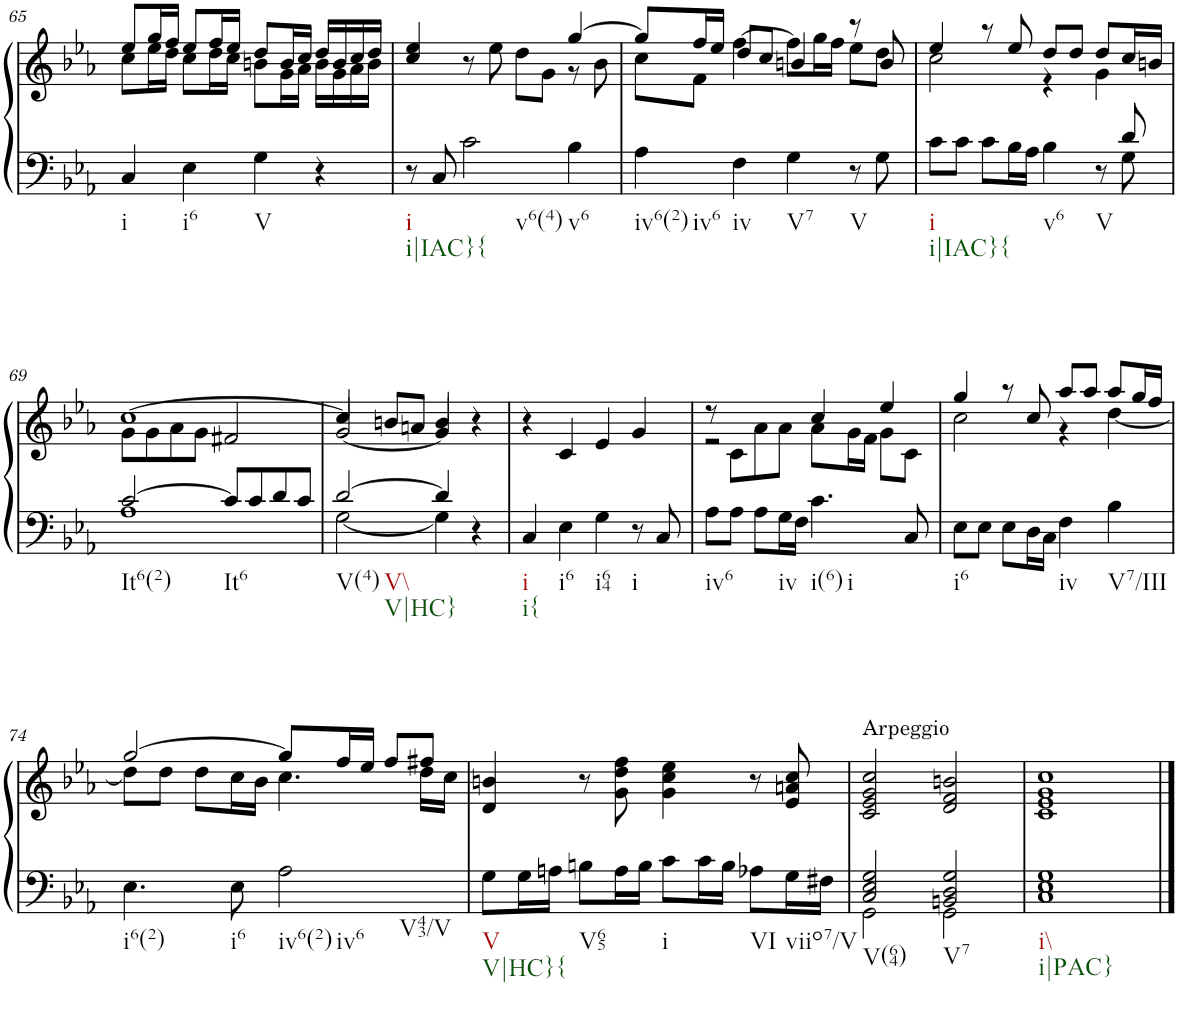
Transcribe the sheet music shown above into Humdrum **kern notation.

**kern	**kern
*part1	*part1
*staff2	*staff1
*I"Piano	*
*I'Pno.	*
!!LO:PB:g=z
*clefF4	*clefG2
*k[b-e-a-]	*k[b-e-a-]
*M4/4	*M4/4
*met(c)	*met(c)
=65	=65
*	*^
!LO:TX:b:t=i	!	!
4C/	8ee-/L	8cc\L
.	16gg/L	16ee-\L
.	16ff/JJ	16dd\JJ
!LO:TX:b:t=i6	!	!
4E-\	8ee-/L	8cc\L
.	16ff/L	16dd\L
.	16ee-/JJ	16cc\JJ
!LO:TX:b:t=V	!	!
4G\	8dd/L	8bn\L
.	16b/L	16g\L
.	16cc/JJ	16a-\JJ
4r	16dd/LL	16b\LL
.	16b/	16g\
.	16cc/	16a-\
.	16dd/JJ	16b\JJ
=66	=66	=66
!LO:TX:b:t=i	!	!
!LO:TX:b:t=i|IAC}{	!	!
8r	4cc/ 4ee-/	2.ryy
8C/	.	.
!LO:TX:b:t=v6(4)	!	!
2c\	8r	.
.	8ee-\	.
.	8dd\L	.
.	8g\J	.
!LO:TX:b:t=v6	!	!
4B-\	[4gg/	8r
.	.	8b-\
=67	=67	=67
!LO:TX:b:t=iv6(2)	!	!
!LO:TX:b:t=iv6	!	!
4A-\	8gg/L]	8cc\L
.	16ff/L	8f\J
.	16ee-/JJ	.
!LO:TX:b:t=iv	!	!
4F\	8dd/L	[>4ff\
.	8cc/J	.
!LO:TX:b:t=V7	!	!
4G\	4bn/	8ff\L]
.	.	16gg\L
.	.	16ff\JJ
!LO:TX:b:t=V	!	!
8r	8r	8ee-\L
8G\	8b/	8dd\J
=68	=68	=68
*^	*	*
!LO:TX:b:t=i	!	!	!
!LO:TX:b:t=i|IAC}{	!	!	!
8c\L	2..ryy	4ee-/	2cc\
8c\J	.	.	.
8c\L	.	8r	.
16B-\L	.	8ee-/	.
16A-\JJ	.	.	.
!LO:TX:b:t=v6	!	!	!
4B-\	.	8dd/L	4r
.	.	8dd/J	.
!LO:TX:b:t=V	!	!	!
8r	.	8dd/L	4g\
8G\	8d/	16cc/L	.
.	.	16bn/JJ	.
!!LO:LB:g=z	!!
=69	=69	=69	=69
!LO:TX:b:t=It6(2)	!	!	!
[2c/	1A-	[1cc	8g\L
.	.	.	8g\
.	.	.	8a-\
.	.	.	8g\J
!LO:TX:b:t=It6	!	!	!
8c/L]	.	.	2f#X/
8c/	.	.	.
8d/	.	.	.
8c/J	.	.	.
=70	=70	=70	=70
!LO:TX:b:t=V(4)	!	!	!
!LO:TX:b:t=V\\	!	!	!
!LO:TX:b:t=V|HC}	!	!	!
[2d/	[2G\	4cc/]	[<2g/
.	.	8bn/L	.
.	.	8an/J	.
4d/]	4G\]	4b/	4g/]
4r	4ryy	4r	4ryy
=71	=71	=71	=71
!LO:TX:b:t=i	!	!	!
!LO:TX:b:t=i{	!	!	!
*v	*v	*	*
*	*v	*v
4C/	4r
!LO:TX:b:t=i6	!
4E-\	4c/
!LO:TX:b:t=i64	!
4G\	4e-/
!LO:TX:b:t=i	!
8r	4g/
8C/	.
=72	=72
*	*^
!LO:TX:b:t=iv6	!	!
8A-\L	8r	2r
8A-\J	8c\L	.
8A-\L	8a-\	.
!LO:TX:b:t=iv	!	!
16G\L	8a-\J	.
16F\JJ	.	.
!LO:TX:b:t=i(6)	!	!
!LO:TX:b:t=i	!	!
4.c\	8a-\L	4cc/
.	16g\L	.
.	16f\JJ	.
.	8g\L	4ee-/
8C/	8c\J	.
=73	=73	=73
!LO:TX:b:t=i6	!	!
8E-\L	4gg/	2cc\
8E-\J	.	.
8E-\L	8r	.
16D\L	8cc/	.
16C\JJ	.	.
!LO:TX:b:t=iv	!	!
4F\	8aa-/L	4r
.	8aa-/J	.
!LO:TX:b:t=V7/III	!	!
4B-\	8aa-/L	[4dd\
.	16gg/L	.
.	16ff/JJ	.
!!LO:LB:g=z	!!
=74	=74	=74
!LO:TX:b:t=i6(2)	!	!
4.E-\	[2gg/	8dd\L]
.	.	8dd\J
.	.	8dd\L
!LO:TX:b:t=i6	!	!
8E-\	.	16cc\L
.	.	16b-\JJ
!LO:TX:b:t=iv6(2)	!	!
!LO:TX:b:t=iv6	!	!
!LO:TX:b:t=V43/V	!	!
2A-\	8gg/L]	4.cc\
.	16ff/L	.
.	16ee-/JJ	.
.	8ff/L	.
.	8ff#X/J	16dd\LL
.	.	16cc\JJ
=75	=75	=75
!LO:TX:b:t=V	!	!
!LO:TX:b:t=V|HC}{	!	!
*	*v	*v
8G\L	4d/ 4bn/
16G\L	.
16An\JJ	.
!LO:TX:b:t=V65	!
8Bn\L	8r
16A\L	8g\ 8dd\ 8ff\
16B\JJ	.
!LO:TX:b:t=i	!
8c\L	4g\ 4cc\ 4ee-\
16c\L	.
16B\JJ	.
!LO:TX:b:t=VI	!
8A-X\L	8r
!LO:TX:b:t=viio7/V	!
16G\L	8e-/ 8an/ 8cc/
16F#X\JJ	.
=76	=76
*^	*
!	!	!LO:TX:a:t=Arpeggio
!LO:TX:b:t=V(64)	!	!
2C/ 2E-/ 2G/	2GG\	2c/ 2e-/ 2g/ 2cc/
!LO:TX:b:t=V7	!	!
2BBn/ 2D/ 2G/	2GG\	2d/ 2f/ 2bn/
=77	=77	=77
!LO:TX:b:t=i\\	!	!
!LO:TX:b:t=i|PAC}	!	!
*v	*v	*
1C 1E- 1G	1c 1e- 1g 1cc
==	==
*-	*-
